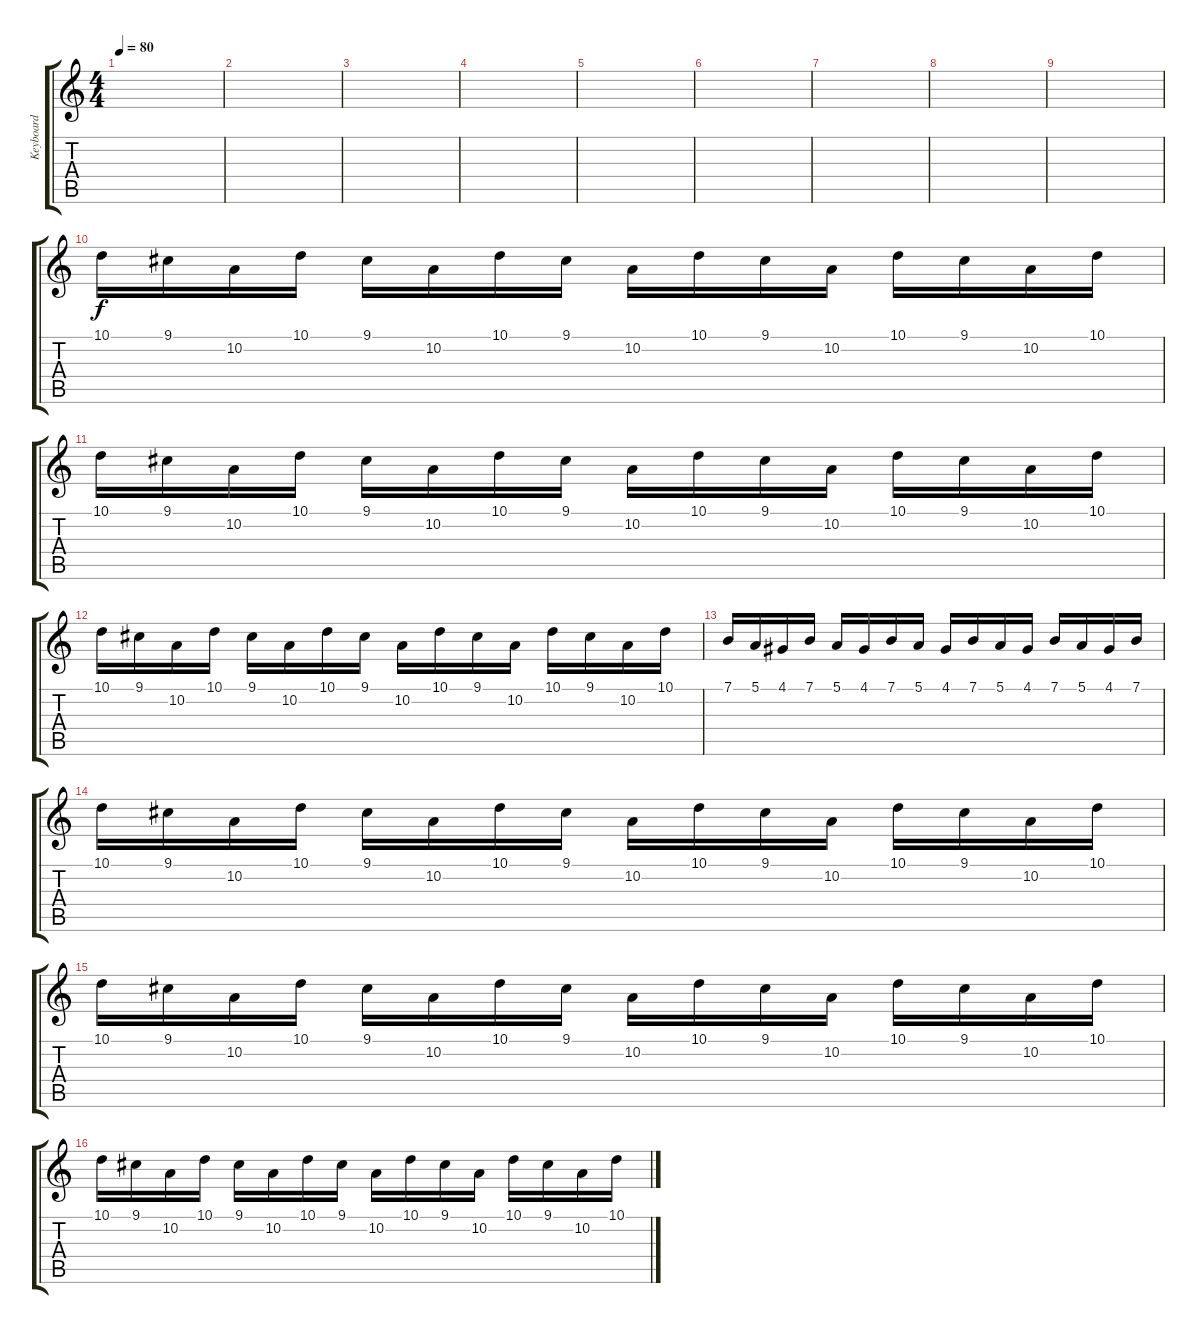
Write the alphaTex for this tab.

\track ("Keyboard" "Keyboard") {instrument fx5brightness}
\staff {score tabs}
\tuning (E4 B3 G3 D3 A2 E2) {hide}
\ts (4 4)
\tempo 80
\clef g2
\ks c
|
|
|
|
|
|
|
|
|
10.1.16 9.1.16 10.2.16 10.1.16 9.1.16 10.2.16 10.1.16 9.1.16 10.2.16 10.1.16 9.1.16 10.2.16 10.1.16 9.1.16 10.2.16 10.1.16 |
10.1.16 9.1.16 10.2.16 10.1.16 9.1.16 10.2.16 10.1.16 9.1.16 10.2.16 10.1.16 9.1.16 10.2.16 10.1.16 9.1.16 10.2.16 10.1.16 |
10.1.16 9.1.16 10.2.16 10.1.16 9.1.16 10.2.16 10.1.16 9.1.16 10.2.16 10.1.16 9.1.16 10.2.16 10.1.16 9.1.16 10.2.16 10.1.16 |
7.1.16 5.1.16 4.1.16 7.1.16 5.1.16 4.1.16 7.1.16 5.1.16 4.1.16 7.1.16 5.1.16 4.1.16 7.1.16 5.1.16 4.1.16 7.1.16 |
10.1.16 9.1.16 10.2.16 10.1.16 9.1.16 10.2.16 10.1.16 9.1.16 10.2.16 10.1.16 9.1.16 10.2.16 10.1.16 9.1.16 10.2.16 10.1.16 |
10.1.16 9.1.16 10.2.16 10.1.16 9.1.16 10.2.16 10.1.16 9.1.16 10.2.16 10.1.16 9.1.16 10.2.16 10.1.16 9.1.16 10.2.16 10.1.16 |
10.1.16 9.1.16 10.2.16 10.1.16 9.1.16 10.2.16 10.1.16 9.1.16 10.2.16 10.1.16 9.1.16 10.2.16 10.1.16 9.1.16 10.2.16 10.1.16
